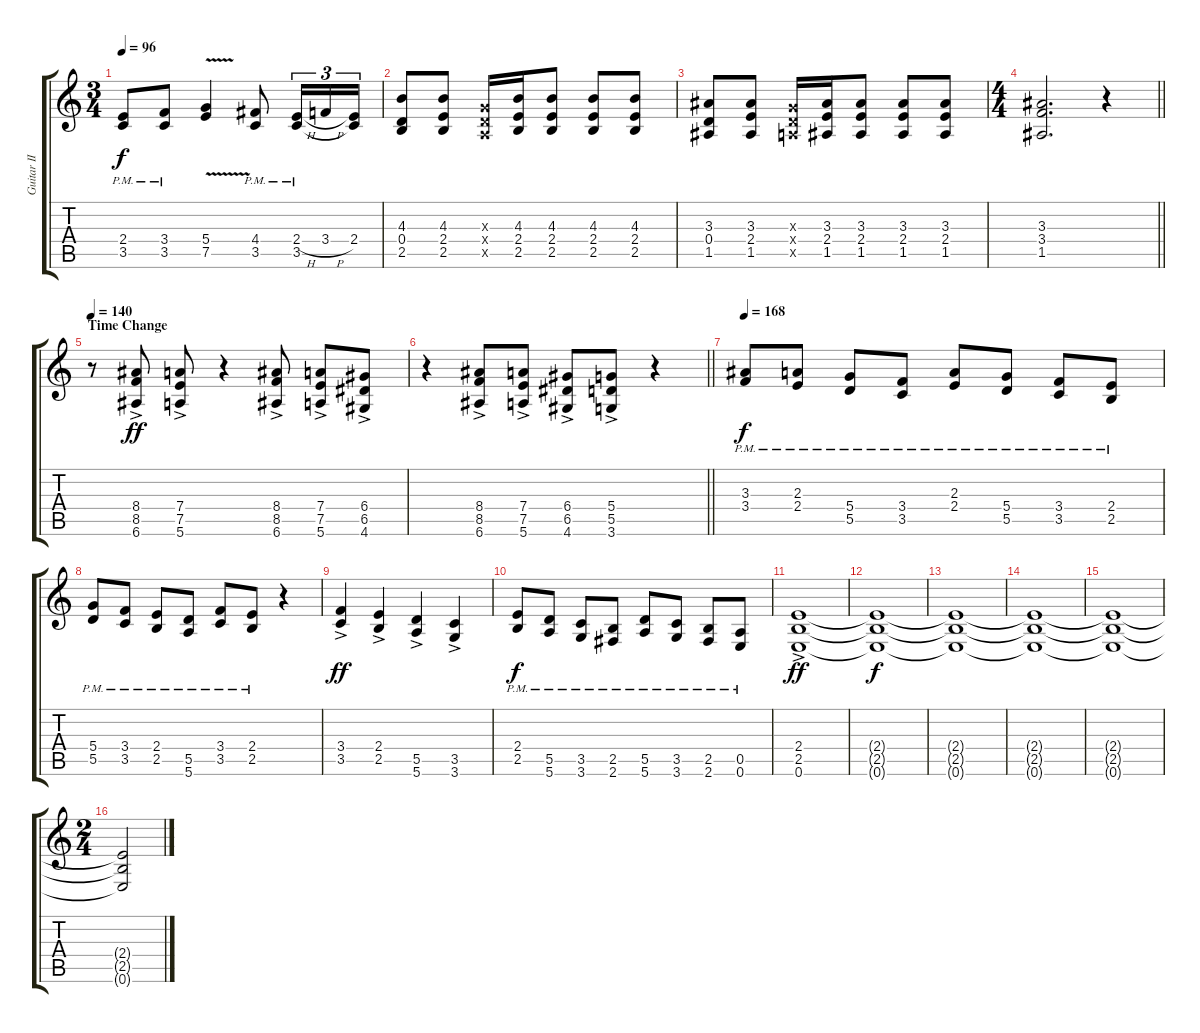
\track ("Guitar II" "Guitar II") {instrument acousticguitarsteel}
\staff {score tabs}
\tuning (E4 B3 G3 D3 A2 E2) {hide}
\ts (3 4)
\tempo 96
\clef g2
\ks c
(2.4{pm} 3.5{pm}).8{dy f} (3.4{pm} 3.5{pm}).8 (5.4{v} 7.5{v}).4 (4.4{pm} 3.5{pm}).8 (2.4{h pm} 3.5).16{tu (3 2)} 3.4{h}.16{tu (3 2)} (2.4 3.5{t}).16{tu (3 2)} |
(4.3 0.4 2.5).8 (4.3 2.4 2.5).8 (0.3{x} 0.4{x} 0.5{x}).16 (4.3 2.4 2.5).16 (4.3 2.4 2.5).8 (4.3 2.4 2.5).8 (4.3 2.4 2.5).8 |
(3.3 0.4 1.5).8 (3.3 2.4 1.5).8 (0.3{x} 0.4{x} 0.5{x}).16 (3.3 2.4 1.5).16 (3.3 2.4 1.5).8 (3.3 2.4 1.5).8 (3.3 2.4 1.5).8 |
\ts (4 4)
\barLineRight lightlight
(3.3 3.4 1.5).2{d} r.4 |
\section ("" "Time Change")
\tempo 140
r.8 (8.4{ac} 8.5{ac} 6.6{ac}).8{dy ff} (7.4{ac} 7.5{ac} 5.6{ac}).8 r.4 (8.4{ac} 8.5{ac} 6.6{ac}).8 (7.4{ac} 7.5{ac} 5.6{ac}).8 (6.4{ac} 6.5{ac} 4.6{ac}).8 |
\barLineRight lightlight
r.4 (8.4{ac} 8.5{ac} 6.6{ac}).8 (7.4{ac} 7.5{ac} 5.6{ac}).8 (6.4{ac} 6.5{ac} 4.6{ac}).8 (5.4{ac} 5.5{ac} 3.6{ac}).8 r.4 |
\tempo 168
(3.3{pm} 3.4{pm}).8{dy f} (2.3{pm} 2.4{pm}).8 (5.4{pm} 5.5{pm}).8 (3.4{pm} 3.5{pm}).8 (2.3{pm} 2.4{pm}).8 (5.4{pm} 5.5{pm}).8 (3.4{pm} 3.5{pm}).8 (2.4{pm} 2.5{pm}).8 |
(5.4{pm} 5.5{pm}).8 (3.4{pm} 3.5{pm}).8 (2.4{pm} 2.5{pm}).8 (5.5{pm} 5.6{pm}).8 (3.4{pm} 3.5{pm}).8 (2.4{pm} 2.5{pm}).8 r.4 |
(3.4{ac} 3.5{ac}).4{dy ff} (2.4{ac} 2.5{ac}).4 (5.5{ac} 5.6{ac}).4 (3.5{ac} 3.6{ac}).4 |
(2.4{pm} 2.5{pm}).8{dy f} (5.5{pm} 5.6{pm}).8 (3.5{pm} 3.6{pm}).8 (2.5{pm} 2.6{pm}).8 (5.5{pm} 5.6{pm}).8 (3.5{pm} 3.6{pm}).8 (2.5{pm} 2.6{pm}).8 (0.5{pm} 0.6{pm}).8 |
(2.4{ac} 2.5{ac} 0.6{ac}).1{dy ff volume 14} |
(2.4{t} 2.5{t} 0.6{t}).1{dy f} |
(2.4{t} 2.5{t} 0.6{t}).1{volume 12} |
(2.4{t} 2.5{t} 0.6{t}).1 |
(2.4{t} 2.5{t} 0.6{t}).1{volume 10} |
\ts (2 4)
(2.4{t} 2.5{t} 0.6{t}).2
